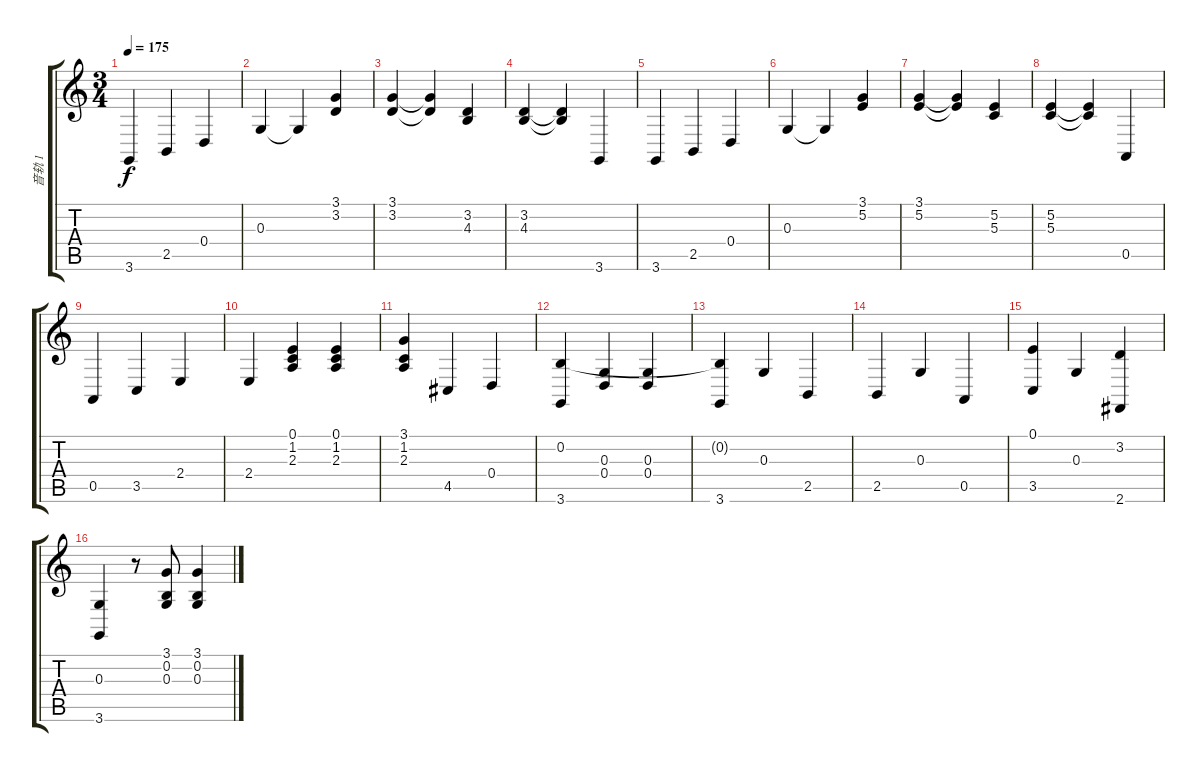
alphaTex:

\track ("音轨 1" "音轨 1") {instrument steeldrums}
\staff {score tabs}
\tuning (E4 B3 G3 D3 A2 E2) {hide}
\ts (3 4)
\tempo 175
\clef g2
\ks c
3.6.4{dy f} 2.5.4 0.4.4 |
0.3.4 0.3{t}.4 (3.1 3.2).4 |
(3.1 3.2).4 (3.1{t} 3.2{t}).4 (3.2 4.3).4 |
(3.2 4.3).4 (3.2{t} 4.3{t}).4 3.6.4 |
3.6.4 2.5.4 0.4.4 |
0.3.4 0.3{t}.4 (3.1 5.2).4 |
(3.1 5.2).4 (3.1{t} 5.2{t}).4 (5.2 5.3).4 |
(5.2 5.3).4 (5.2{t} 5.3{t}).4 0.5.4 |
0.5.4 3.5.4 2.4.4 |
2.4.4 (0.1 1.2 2.3).4 (0.1 1.2 2.3).4 |
(3.1 1.2 2.3).4 4.5.4 0.4.4 |
(0.2 3.6).4 (0.3 0.4).4 (0.3 0.4).4 |
(0.2{t} 3.6).4 0.3.4 2.5.4 |
2.5.4 0.3.4 0.5.4 |
(0.1 3.5).4 0.3.4 (3.2 2.6).4 |
(0.3 3.6).4 r.8 (3.1 0.2 0.3).8 (3.1 0.2 0.3).4
